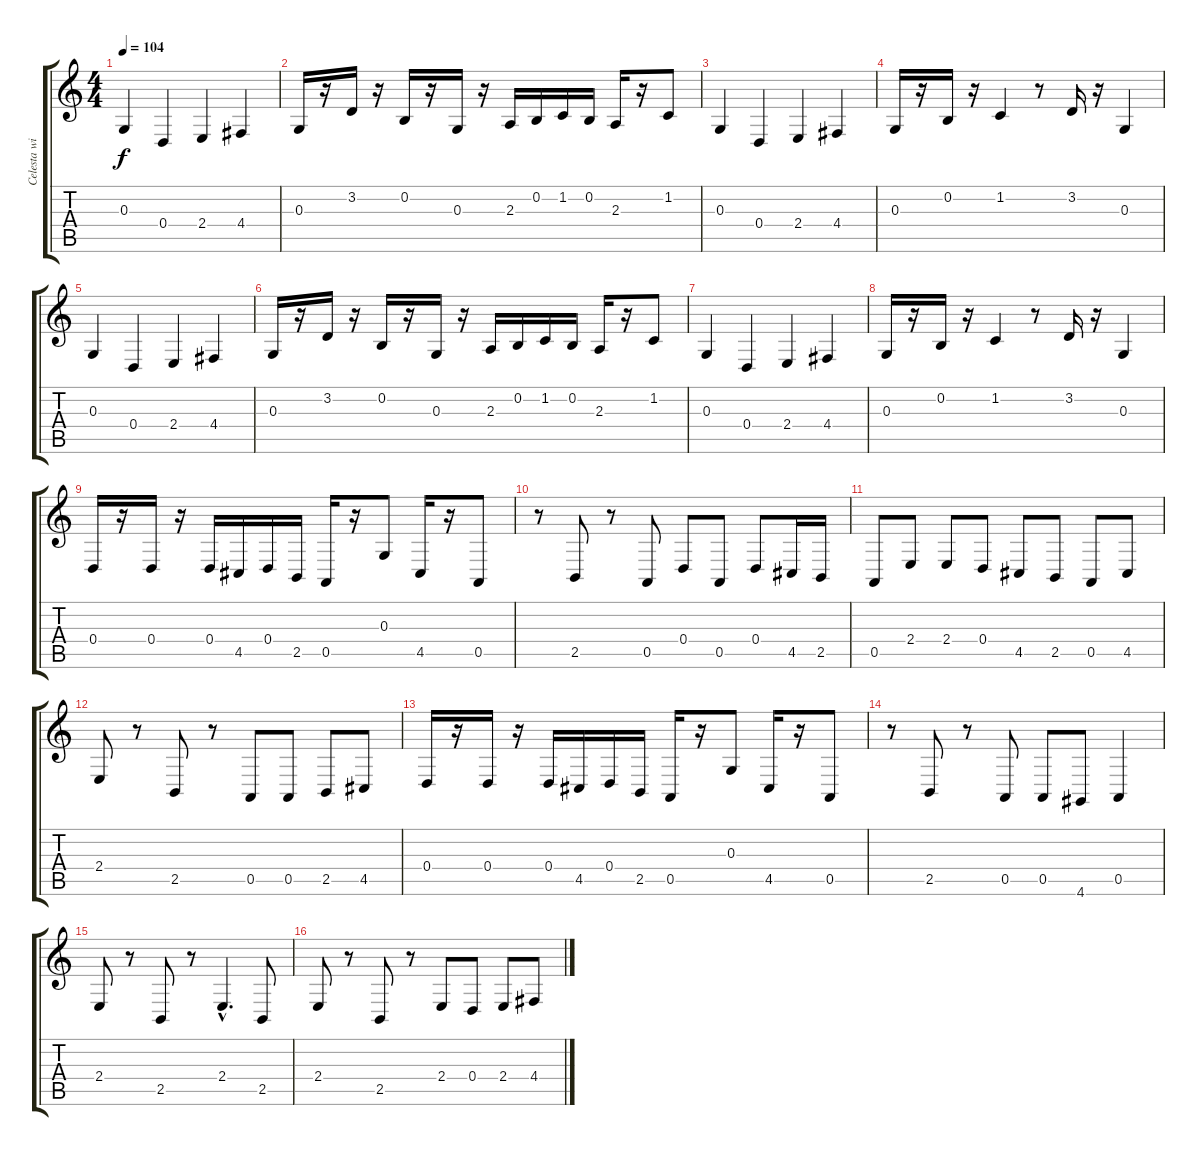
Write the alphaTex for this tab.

\track ("Celesta with bass" "Celesta wi") {instrument celesta}
\staff {score tabs}
\tuning (E4 B3 G3 D3 A2 E2) {hide}
\ts (4 4)
\tempo 104
\clef g2
\ks c
0.3.4{dy f instrument celesta} 0.4.4 2.4.4 4.4.4 |
0.3.16 r.16 3.2.16 r.16 0.2.16 r.16 0.3.16 r.16 2.3.16 0.2.16 1.2.16 0.2.16 2.3.16 r.16 1.2.8 |
0.3.4 0.4.4 2.4.4 4.4.4 |
0.3.16 r.16 0.2.16 r.16 1.2.4 r.8 3.2.16 r.16 0.3.4 |
0.3.4 0.4.4 2.4.4 4.4.4 |
0.3.16 r.16 3.2.16 r.16 0.2.16 r.16 0.3.16 r.16 2.3.16 0.2.16 1.2.16 0.2.16 2.3.16 r.16 1.2.8 |
0.3.4 0.4.4 2.4.4 4.4.4 |
0.3.16 r.16 0.2.16 r.16 1.2.4 r.8 3.2.16 r.16 0.3.4 |
0.4.16 r.16 0.4.16 r.16 0.4.16 4.5.16 0.4.16 2.5.16 0.5.16 r.16 0.3.8 4.5.16 r.16 0.5.8 |
r.8 2.5.8 r.8 0.5.8 0.4.8 0.5.8 0.4.8 4.5.16 2.5.16 |
0.5.8 2.4.8 2.4.8 0.4.8 4.5.8 2.5.8 0.5.8 4.5.8 |
2.4.8 r.8 2.5.8 r.8 0.5.8 0.5.8 2.5.8 4.5.8 |
0.4.16 r.16 0.4.16 r.16 0.4.16 4.5.16 0.4.16 2.5.16 0.5.16 r.16 0.3.8 4.5.16 r.16 0.5.8 |
r.8 2.5.8 r.8 0.5.8 0.5.8 4.6.8 0.5.4 |
2.4.8 r.8 2.5.8 r.8 2.4{hac}.4{d} 2.5.8 |
2.4.8 r.8 2.5.8 r.8 2.4.8 0.4.8 2.4.8 4.4.8
